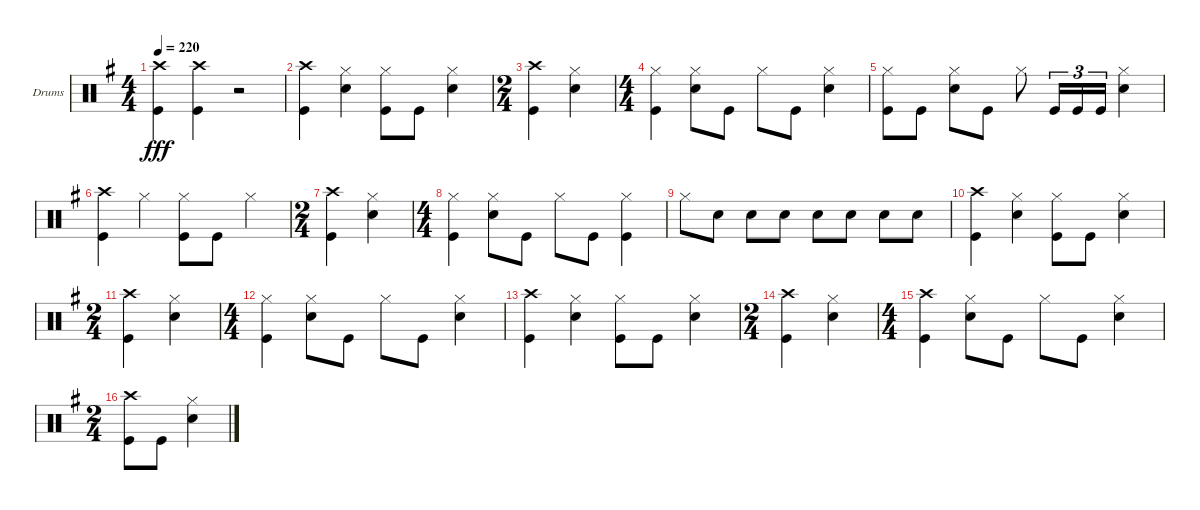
\defaultSystemsLayout 4
\bracketExtendMode groupsimilarinstruments
\firstSystemTrackNameOrientation horizontal
\otherSystemsTrackNameOrientation horizontal
\chordDiagramsInScore
\track ("Lars U." "Drums") {instrument percussion}
\staff {score}
\articulation defaults
\ts (4 4)
\tempo 220
\clef neutral
\ks g
("Kick (hit)" "Crash high (hit)").4{dy fff} ("Kick (hit)" "Crash high (hit)").4 r.2 |
("Kick (hit)" "Crash high (hit)").4 ("Snare (hit) 2" "Hi-Hat (closed)").4 ("Kick (hit)" "Hi-Hat (closed)").8 "Kick (hit)".8 ("Snare (hit) 2" "Hi-Hat (closed)").4 |
\ts (2 4)
("Kick (hit)" "Crash high (hit)").4 ("Snare (hit) 2" "Hi-Hat (closed)").4 |
\ts (4 4)
("Kick (hit)" "Hi-Hat (closed)").4 ("Snare (hit) 2" "Hi-Hat (closed)").8 "Kick (hit)".8 "Hi-Hat (closed)".8 "Kick (hit)".8 ("Snare (hit) 2" "Hi-Hat (closed)").4 |
("Hi-Hat (closed)" "Kick (hit)").8 "Kick (hit)".8 ("Snare (hit) 2" "Hi-Hat (closed)").8 "Kick (hit)".8 "Hi-Hat (closed)".8 "Kick (hit)".16{tu (3 2)} "Kick (hit)".16{tu (3 2)} "Kick (hit)".16{tu (3 2)} ("Snare (hit) 2" "Hi-Hat (closed)").4 |
("Kick (hit)" "Crash high (hit)").4 "Hi-Hat (closed)".4 ("Kick (hit)" "Hi-Hat (closed)").8 "Kick (hit)".8 "Hi-Hat (closed)".4 |
\ts (2 4)
("Kick (hit)" "Crash high (hit)").4 ("Snare (hit) 2" "Hi-Hat (closed)").4 |
\ts (4 4)
("Hi-Hat (closed)" "Kick (hit)").4 ("Snare (hit) 2" "Hi-Hat (closed)").8 "Kick (hit)".8 "Hi-Hat (closed)".8 "Kick (hit)".8 ("Kick (hit)" "Hi-Hat (closed)").4 |
"Hi-Hat (closed)".8 "Snare (hit) 2".8 "Snare (hit) 2".8 "Snare (hit) 2".8 "Snare (hit) 2".8 "Snare (hit) 2".8 "Snare (hit) 2".8 "Snare (hit) 2".8 |
("Crash high (hit)" "Kick (hit)").4 ("Snare (hit) 2" "Hi-Hat (closed)").4 ("Hi-Hat (closed)" "Kick (hit)").8 "Kick (hit)".8 ("Snare (hit) 2" "Hi-Hat (closed)").4 |
\ts (2 4)
("Crash high (hit)" "Kick (hit)").4 ("Snare (hit) 2" "Hi-Hat (closed)").4 |
\ts (4 4)
("Kick (hit)" "Hi-Hat (closed)").4 ("Snare (hit) 2" "Hi-Hat (closed)").8 "Kick (hit)".8 "Hi-Hat (closed)".8 "Kick (hit)".8 ("Snare (hit) 2" "Hi-Hat (closed)").4 |
("Kick (hit)" "Crash high (hit)").4 ("Snare (hit) 2" "Hi-Hat (closed)").4 ("Kick (hit)" "Hi-Hat (closed)").8 "Kick (hit)".8 ("Snare (hit) 2" "Hi-Hat (closed)").4 |
\ts (2 4)
("Kick (hit)" "Crash high (hit)").4 ("Snare (hit) 2" "Hi-Hat (closed)").4 |
\ts (4 4)
("Kick (hit)" "Crash high (hit)").4 ("Hi-Hat (closed)" "Snare (hit) 2").8 "Kick (hit)".8 "Hi-Hat (closed)".8 "Kick (hit)".8 ("Snare (hit) 2" "Hi-Hat (closed)").4 |
\ts (2 4)
("Kick (hit)" "Crash high (hit)").8 "Kick (hit)".8 ("Snare (hit) 2" "Hi-Hat (closed)").4
